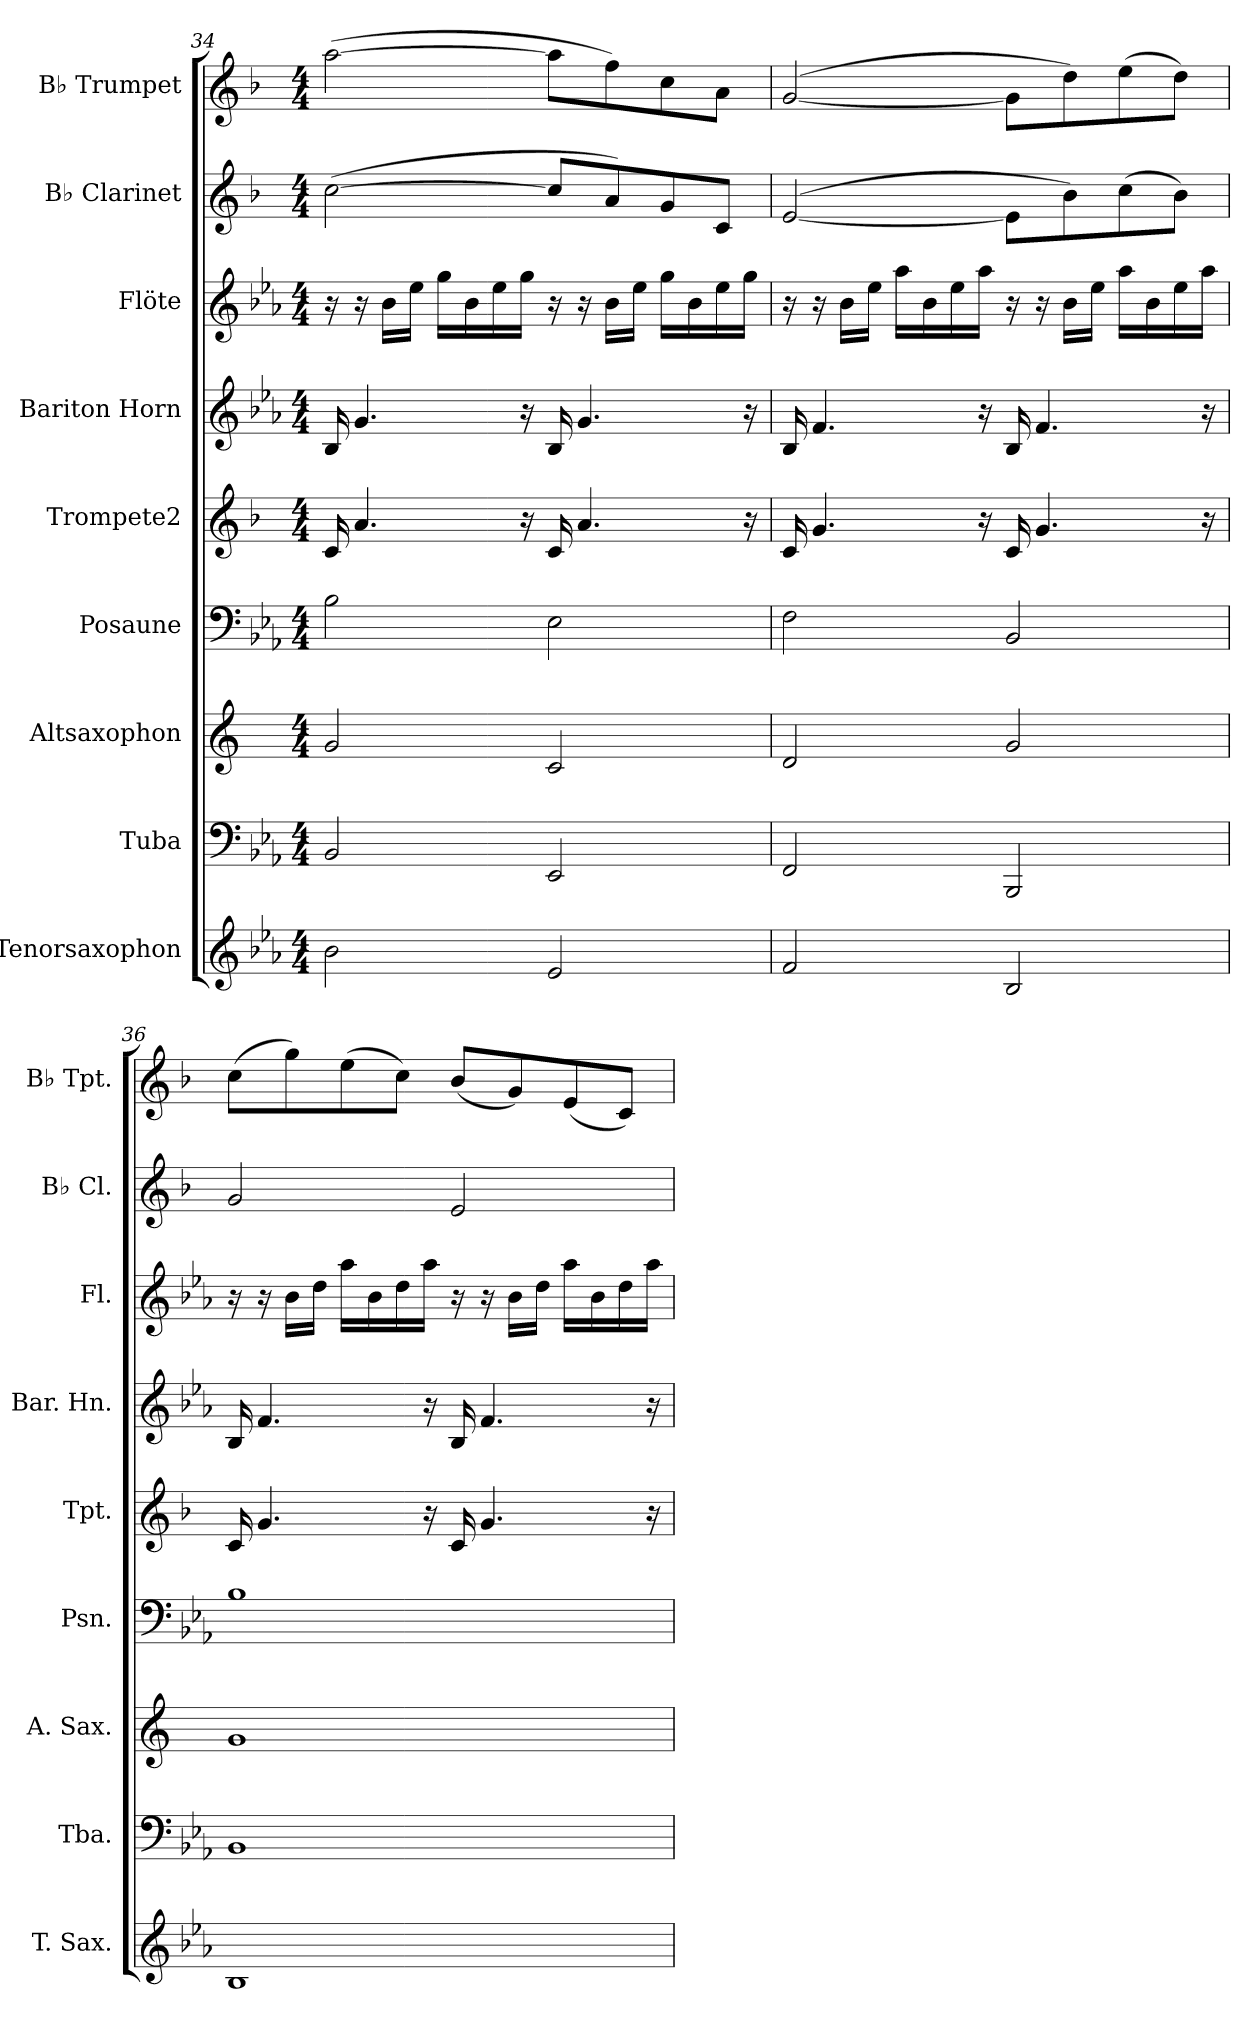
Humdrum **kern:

**kern	**kern	**kern	**kern	**kern	**kern	**kern	**kern	**kern
*part9	*part8	*part7	*part6	*part5	*part4	*part3	*part2	*part1
*staff9	*staff8	*staff7	*staff6	*staff5	*staff4	*staff3	*staff2	*staff1
*I"Tenorsaxophon	*I"Tuba	*I"Altsaxophon	*I"Posaune	*I"Trompete2	*I"Bariton Horn	*I"Flöte	*I"B♭ Clarinet	*I"B♭ Trumpet
*I'T. Sax.	*I'Tba.	*I'A. Sax.	*I'Psn.	*I'Tpt.	*I'Bar. Hn.	*I'Fl.	*I'B♭ Cl.	*I'B♭ Tpt.
*clefG2	*clefF4	*clefG2	*clefF4	*clefG2	*clefG2	*clefG2	*clefG2	*clefG2
*ITrd8c14	*	*ITrd5c9	*	*ITrd1c2	*ITrd8c14	*	*ITrd1c2	*ITrd1c2
*k[b-e-a-]	*k[b-e-a-]	*k[b-e-a-]	*k[b-e-a-]	*k[b-e-a-]	*k[b-e-a-]	*k[b-e-a-]	*k[b-e-a-]	*k[b-e-a-]
*M4/4	*M4/4	*M4/4	*M4/4	*M4/4	*M4/4	*M4/4	*M4/4	*M4/4
=34	=34	=34	=34	=34	=34	=34	=34	=34
2B-\	2BB-/	2B-/	2B-\	16B-/	16BB-/	16r	([2b-\	([2gg\
.	.	.	.	4.g/	4.G/	16r	.	.
.	.	.	.	.	.	16b-\LL	.	.
.	.	.	.	.	.	16ee-\JJ	.	.
.	.	.	.	.	.	16gg\LL	.	.
.	.	.	.	.	.	16b-\	.	.
.	.	.	.	.	.	16ee-\	.	.
.	.	.	.	16r	16r	16gg\JJ	.	.
2E-/	2EE-/	2E-/	2E-\	16B-/	16BB-/	16r	8b-/L]	8gg\L]
.	.	.	.	4.g/	4.G/	16r	.	.
.	.	.	.	.	.	16b-\LL	8g/)	8ee-\)
.	.	.	.	.	.	16ee-\JJ	.	.
.	.	.	.	.	.	16gg\LL	8f/	8b-\
.	.	.	.	.	.	16b-\	.	.
.	.	.	.	.	.	16ee-\	8B-/J	8g\J
.	.	.	.	16r	16r	16gg\JJ	.	.
!!LO:PB:g=z
=35	=35	=35	=35	=35	=35	=35	=35	=35
2F/	2FF/	2F/	2F\	16B-/	16BB-/	16r	([2d/	([2f/
.	.	.	.	4.f/	4.F/	16r	.	.
.	.	.	.	.	.	16b-\LL	.	.
.	.	.	.	.	.	16ee-\JJ	.	.
.	.	.	.	.	.	16aa-\LL	.	.
.	.	.	.	.	.	16b-\	.	.
.	.	.	.	.	.	16ee-\	.	.
.	.	.	.	16r	16r	16aa-\JJ	.	.
2BB-/	2BBB-/	2B-/	2BB-/	16B-/	16BB-/	16r	8d\L]	8f\L]
.	.	.	.	4.f/	4.F/	16r	.	.
.	.	.	.	.	.	16b-\LL	8a-\)	8cc\)
.	.	.	.	.	.	16ee-\JJ	.	.
.	.	.	.	.	.	16aa-\LL	(8b-\	(8dd\
.	.	.	.	.	.	16b-\	.	.
.	.	.	.	.	.	16ee-\	8a-\J)	8cc\J)
.	.	.	.	16r	16r	16aa-\JJ	.	.
=36	=36	=36	=36	=36	=36	=36	=36	=36
1BB-	1BB-	1B-	1B-	16B-/	16BB-/	16r	2f/	(8b-\L
.	.	.	.	4.f/	4.F/	16r	.	.
.	.	.	.	.	.	16b-\LL	.	8ff\)
.	.	.	.	.	.	16dd\JJ	.	.
.	.	.	.	.	.	16aa-\LL	.	(8dd\
.	.	.	.	.	.	16b-\	.	.
.	.	.	.	.	.	16dd\	.	8b-\J)
.	.	.	.	16r	16r	16aa-\JJ	.	.
.	.	.	.	16B-/	16BB-/	16r	2d/	(8a-/L
.	.	.	.	4.f/	4.F/	16r	.	.
.	.	.	.	.	.	16b-\LL	.	8f/)
.	.	.	.	.	.	16dd\JJ	.	.
.	.	.	.	.	.	16aa-\LL	.	(8d/
.	.	.	.	.	.	16b-\	.	.
.	.	.	.	.	.	16dd\	.	8B-/J)
.	.	.	.	16r	16r	16aa-\JJ	.	.
=	=	=	=	=	=	=	=	=
*-	*-	*-	*-	*-	*-	*-	*-	*-
